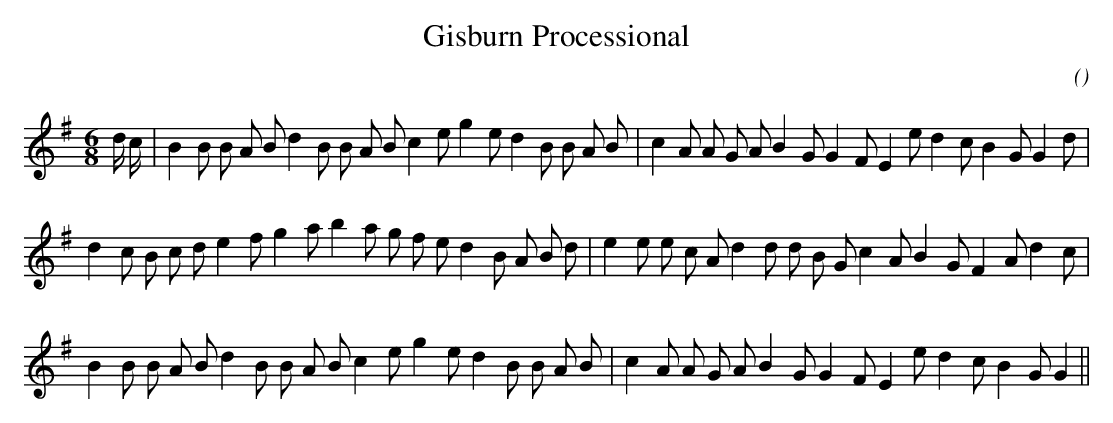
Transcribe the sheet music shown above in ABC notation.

X:1
T: Gisburn Processional
C:
O:
M:6/8
K:G
K:G
M:6/8
L:1/16
d c |B4 B2 B2 A2 B2 d4 B2 B2 A2 B2 c4 e2 g4 e2 d4 B2 B2 A2 B2 |c4 A2 A2 G2 A2 B4 G2 G4 F2 E4 e2 d4 c2 B4 G2 G4 d2 |
d4 c2 B2 c2 d2 e4 f2 g4 a2 b4 a2 g2 f2 e2 d4 B2 A2 B2 d2 |e4 e2 e2 c2 A2 d4 d2 d2 B2 G2 c4 A2 B4 G2 F4 A2 d4 c2 |
B4 B2 B2 A2 B2 d4 B2 B2 A2 B2 c4 e2 g4 e2 d4 B2 B2 A2 B2 |c4 A2 A2 G2 A2 B4 G2 G4 F2 E4 e2 d4 c2 B4 G2 G4 ||
